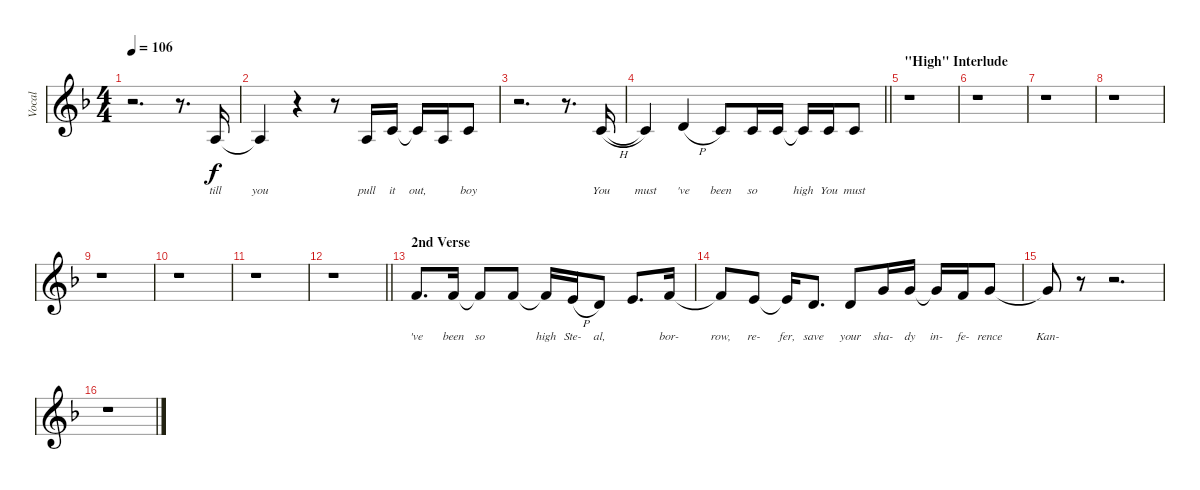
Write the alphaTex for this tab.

\track ("Vocal" "Vocal") {instrument lead2sawtooth}
\staff {score}
\tuning (E4 B3 G3 D3 A2 E2) {hide}
\ts (4 4)
\tempo 106
\clef g2
\ks dminor
r.2{d dy f} r.8{d} 2.3.16{lyrics (0 "till") lyrics (1 "") lyrics (2 "") lyrics (3 "") lyrics (4 "")} |
2.3{t}.4{lyrics (0 "you") lyrics (1 "") lyrics (2 "") lyrics (3 "") lyrics (4 "")} r.4 r.8 2.3.16{lyrics (0 "pull") lyrics (1 "") lyrics (2 "") lyrics (3 "") lyrics (4 "")} 1.2.16{lyrics (0 "it") lyrics (1 "") lyrics (2 "") lyrics (3 "") lyrics (4 "")} 1.2{t}.16{lyrics (0 "out,") lyrics (1 "") lyrics (2 "") lyrics (3 "") lyrics (4 "")} 2.3.16{lyrics (0 "") lyrics (1 "") lyrics (2 "") lyrics (3 "") lyrics (4 "")} 1.2.8{lyrics (0 "boy") lyrics (1 "") lyrics (2 "") lyrics (3 "") lyrics (4 "")} |
r.2{d} r.8{d} 1.2{h}.16{lyrics (0 "You") lyrics (1 "") lyrics (2 "") lyrics (3 "") lyrics (4 "")} |
\barLineRight lightlight
1.2{t}.4{lyrics (0 "must") lyrics (1 "") lyrics (2 "") lyrics (3 "") lyrics (4 "")} 3.2{h}.4{lyrics (0 "'ve") lyrics (1 "") lyrics (2 "") lyrics (3 "") lyrics (4 "")} 1.2.8{lyrics (0 "been") lyrics (1 "") lyrics (2 "") lyrics (3 "") lyrics (4 "")} 1.2.16{lyrics (0 "so") lyrics (1 "") lyrics (2 "") lyrics (3 "") lyrics (4 "")} 1.2.16{lyrics (0 "") lyrics (1 "") lyrics (2 "") lyrics (3 "") lyrics (4 "")} 1.2{t}.16{lyrics (0 "high") lyrics (1 "") lyrics (2 "") lyrics (3 "") lyrics (4 "")} 1.2.16{lyrics (0 "You") lyrics (1 "") lyrics (2 "") lyrics (3 "") lyrics (4 "")} 1.2.8{lyrics (0 "must") lyrics (1 "") lyrics (2 "") lyrics (3 "") lyrics (4 "")} |
\section ("" "\"High\" Interlude")
r.1 |
r.1 |
r.1 |
r.1 |
r.1 |
r.1 |
r.1 |
\barLineRight lightlight
r.1 |
\section ("" "2nd Verse")
1.1.8{d lyrics (0 "'ve") lyrics (1 "") lyrics (2 "") lyrics (3 "") lyrics (4 "")} 1.1.16{lyrics (0 "been") lyrics (1 "") lyrics (2 "") lyrics (3 "") lyrics (4 "")} 1.1{t}.8{lyrics (0 "so") lyrics (1 "") lyrics (2 "") lyrics (3 "") lyrics (4 "")} 1.1.8{lyrics (0 "") lyrics (1 "") lyrics (2 "") lyrics (3 "") lyrics (4 "")} 1.1{t}.16{lyrics (0 "high") lyrics (1 "") lyrics (2 "") lyrics (3 "") lyrics (4 "")} 5.2{h}.16{lyrics (0 "Ste-") lyrics (1 "") lyrics (2 "") lyrics (3 "") lyrics (4 "")} 3.2.8{lyrics (0 "al,") lyrics (1 "") lyrics (2 "") lyrics (3 "") lyrics (4 "")} 5.2.8{d lyrics (0 "") lyrics (1 "") lyrics (2 "") lyrics (3 "") lyrics (4 "")} 6.2.16{lyrics (0 "bor-") lyrics (1 "") lyrics (2 "") lyrics (3 "") lyrics (4 "")} |
6.2{t}.8{lyrics (0 "row,") lyrics (1 "") lyrics (2 "") lyrics (3 "") lyrics (4 "")} 5.2.8{lyrics (0 "re-") lyrics (1 "") lyrics (2 "") lyrics (3 "") lyrics (4 "")} 5.2{t}.16{lyrics (0 "fer,") lyrics (1 "") lyrics (2 "") lyrics (3 "") lyrics (4 "")} 3.2.8{d lyrics (0 "save") lyrics (1 "") lyrics (2 "") lyrics (3 "") lyrics (4 "")} 3.2.8{lyrics (0 "your") lyrics (1 "") lyrics (2 "") lyrics (3 "") lyrics (4 "")} 3.1.16{lyrics (0 "sha-") lyrics (1 "") lyrics (2 "") lyrics (3 "") lyrics (4 "")} 3.1.16{lyrics (0 "dy") lyrics (1 "") lyrics (2 "") lyrics (3 "") lyrics (4 "")} 3.1{t}.16{lyrics (0 "in-") lyrics (1 "") lyrics (2 "") lyrics (3 "") lyrics (4 "")} 1.1.16{lyrics (0 "fe-") lyrics (1 "") lyrics (2 "") lyrics (3 "") lyrics (4 "")} 3.1.8{lyrics (0 "rence") lyrics (1 "") lyrics (2 "") lyrics (3 "") lyrics (4 "")} |
3.1{t}.8{lyrics (0 "Kan-") lyrics (1 "") lyrics (2 "") lyrics (3 "") lyrics (4 "")} r.8 r.2{d} |
r.1
